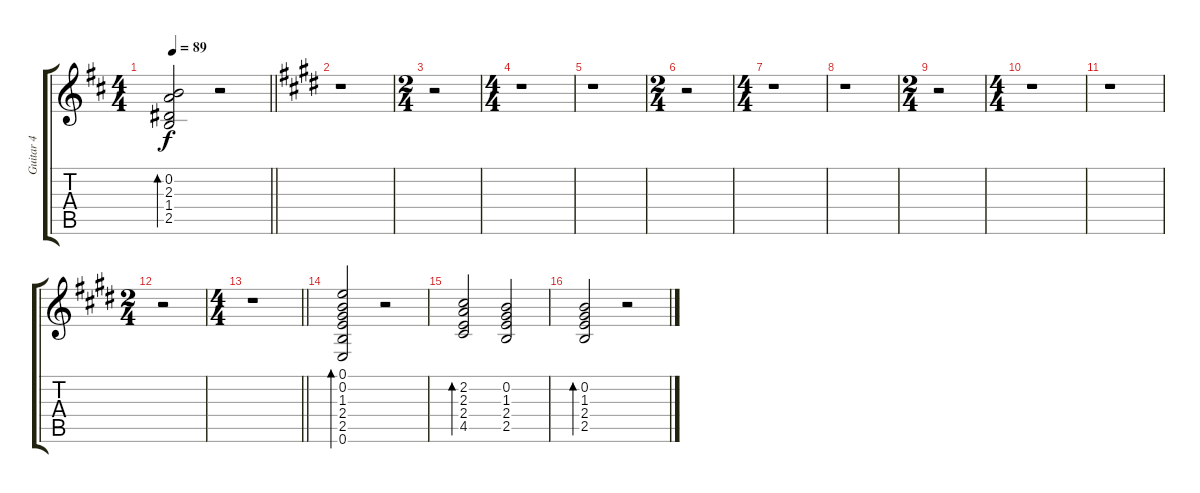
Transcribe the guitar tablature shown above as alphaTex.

\track ("Guitar 4" "Guitar 4") {instrument electricguitarclean}
\staff {score tabs}
\tuning (E4 B3 G3 D3 A2 E2) {hide}
\ts (4 4)
\tempo 89
\clef g2
\barLineRight lightlight
\ks d
(0.2 2.3 1.4 2.5).2{bd 30 dy f} r.2 |
\ks e
r.1 |
\ts (2 4)
\ks c#minor
r.2 |
\ts (4 4)
\ks e
r.1 |
\ks c#minor
r.1 |
\ts (2 4)
r.2 |
\ts (4 4)
\ks e
r.1 |
\ks c#minor
r.1 |
\ts (2 4)
\ks e
r.2 |
\ts (4 4)
\ks c#minor
r.1 |
\ks e
r.1 |
\ts (2 4)
\ks c#minor
r.2 |
\ts (4 4)
\barLineRight lightlight
r.1 |
\ks e
(0.1 0.2 1.3 2.4 2.5 0.6).2{bd 30} r.2 |
\ks c#minor
(2.2 2.3 2.4 4.5).2{bd 30} (0.2 1.3 2.4 2.5).2 |
\ks e
(0.2 1.3 2.4 2.5).2{bd 30} r.2
